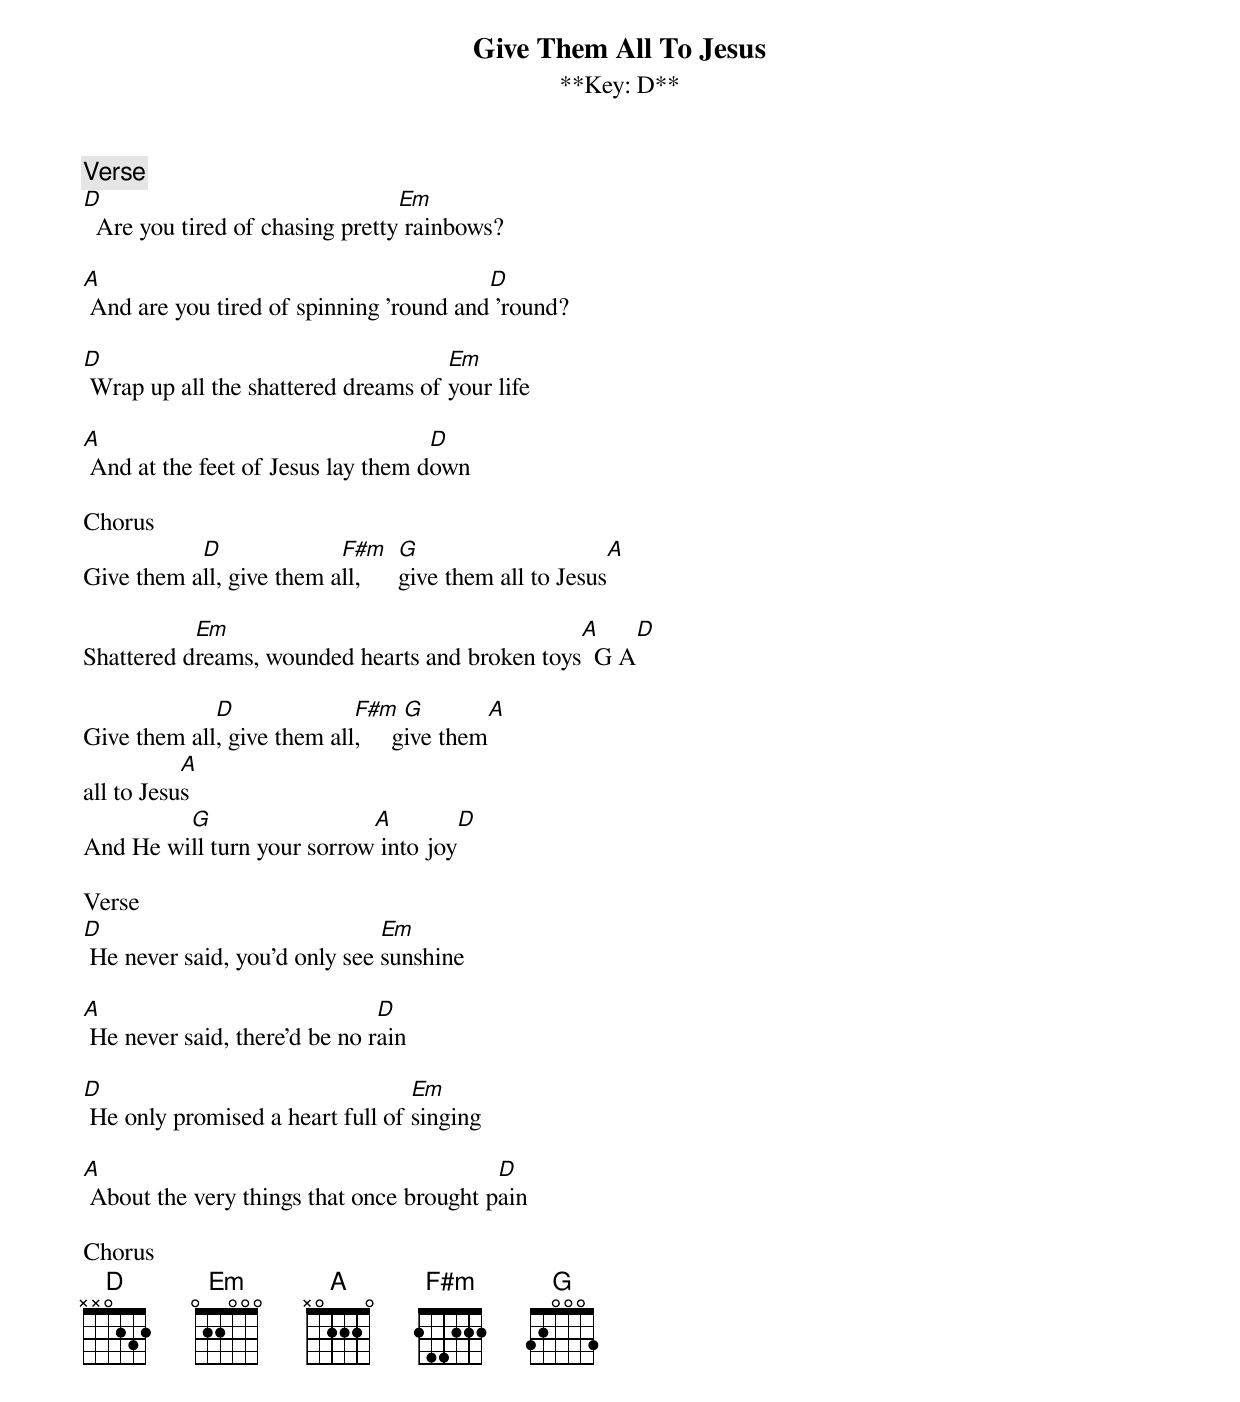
Give Them All To Jesus
**Key: D**

Verse
D                                Em
  Are you tired of chasing pretty rainbows?

A                                        D
 And are you tired of spinning 'round and 'round?

D                                    Em
 Wrap up all the shattered dreams of your life

A                                   D
 And at the feet of Jesus lay them down

Chorus
           D              F#m      G                         A
Give them all, give them all,      give them all to Jesus

           Em                                   A                 D
Shattered dreams, wounded hearts and broken toys  G A

             D              F#m    G                  A
Give them all, give them all,     give them
           A
all to Jesus
         G                  A           D
And He will turn your sorrow into joy

Verse
D                              Em
 He never said, you'd only see sunshine

A                              D
 He never said, there'd be no rain

D                                 Em
 He only promised a heart full of singing

A                                         D
 About the very things that once brought pain

Chorus
